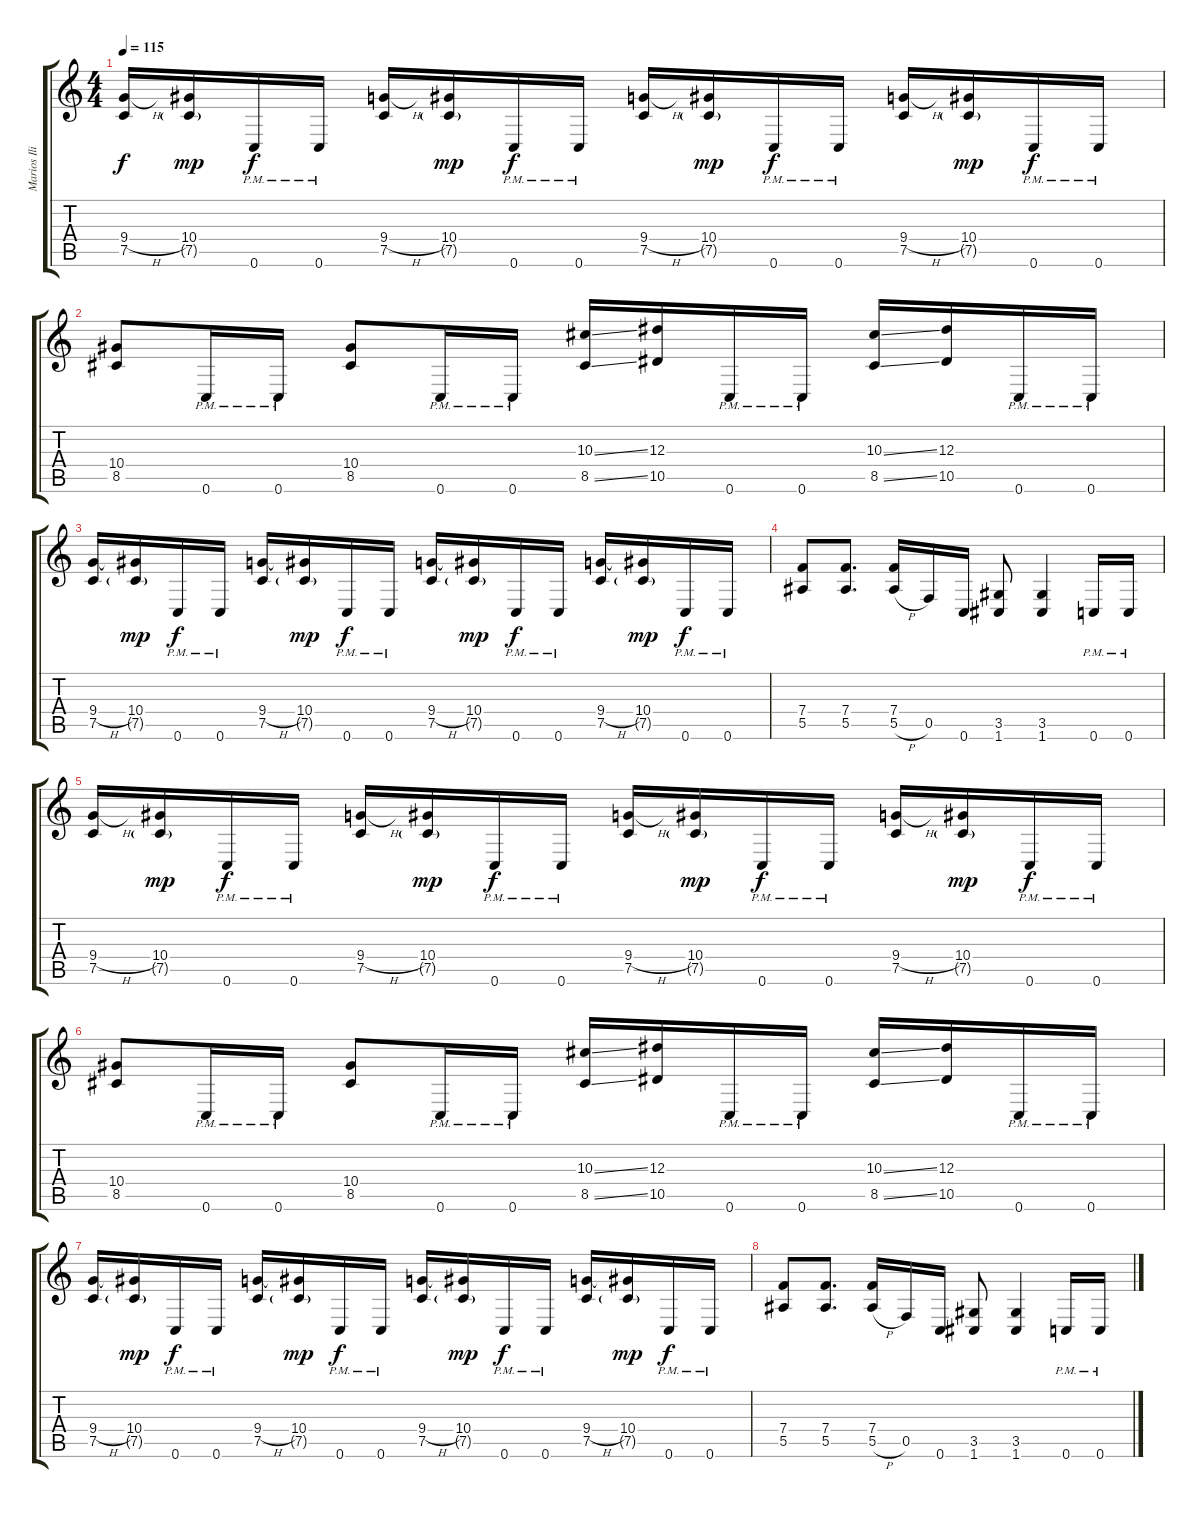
\track ("Marios Iliopoulos (Guitar Since 2000)" "Marios Ili") {instrument distortionguitar}
\staff {score tabs}
\tuning (C4 G3 Eb3 Bb2 F2 C2) {hide}
\ts (4 4)
\tempo 115
\clef g2
\ks c
(9.4{h} 7.5).16{dy f} (10.4 7.5{g}).16{dy mp} 0.6{pm}.16{dy f} 0.6{pm}.16 (9.4{h} 7.5).16 (10.4 7.5{g}).16{dy mp} 0.6{pm}.16{dy f} 0.6{pm}.16 (9.4{h} 7.5).16 (10.4 7.5{g}).16{dy mp} 0.6{pm}.16{dy f} 0.6{pm}.16 (9.4{h} 7.5).16 (10.4 7.5{g}).16{dy mp} 0.6{pm}.16{dy f} 0.6{pm}.16 |
(10.4 8.5).8 0.6{pm}.16 0.6{pm}.16 (10.4 8.5).8 0.6{pm}.16 0.6{pm}.16 (10.3{ss} 8.5{ss}).16 (12.3 10.5).16 0.6{pm}.16 0.6{pm}.16 (10.3{ss} 8.5{ss}).16 (12.3 10.5).16 0.6{pm}.16 0.6{pm}.16 |
(9.4{h} 7.5).16 (10.4 7.5{g}).16{dy mp} 0.6{pm}.16{dy f} 0.6{pm}.16 (9.4{h} 7.5).16 (10.4 7.5{g}).16{dy mp} 0.6{pm}.16{dy f} 0.6{pm}.16 (9.4{h} 7.5).16 (10.4 7.5{g}).16{dy mp} 0.6{pm}.16{dy f} 0.6{pm}.16 (9.4{h} 7.5).16 (10.4 7.5{g}).16{dy mp} 0.6{pm}.16{dy f} 0.6{pm}.16 |
(7.4 5.5).8 (7.4 5.5).8{d} (7.4 5.5{h}).16 0.5.16 0.6.16 (3.5 1.6).8 (3.5 1.6).4 0.6{pm}.16 0.6{pm}.16 |
(9.4{h} 7.5).16 (10.4 7.5{g}).16{dy mp} 0.6{pm}.16{dy f} 0.6{pm}.16 (9.4{h} 7.5).16 (10.4 7.5{g}).16{dy mp} 0.6{pm}.16{dy f} 0.6{pm}.16 (9.4{h} 7.5).16 (10.4 7.5{g}).16{dy mp} 0.6{pm}.16{dy f} 0.6{pm}.16 (9.4{h} 7.5).16 (10.4 7.5{g}).16{dy mp} 0.6{pm}.16{dy f} 0.6{pm}.16 |
(10.4 8.5).8 0.6{pm}.16 0.6{pm}.16 (10.4 8.5).8 0.6{pm}.16 0.6{pm}.16 (10.3{ss} 8.5{ss}).16 (12.3 10.5).16 0.6{pm}.16 0.6{pm}.16 (10.3{ss} 8.5{ss}).16 (12.3 10.5).16 0.6{pm}.16 0.6{pm}.16 |
(9.4{h} 7.5).16 (10.4 7.5{g}).16{dy mp} 0.6{pm}.16{dy f} 0.6{pm}.16 (9.4{h} 7.5).16 (10.4 7.5{g}).16{dy mp} 0.6{pm}.16{dy f} 0.6{pm}.16 (9.4{h} 7.5).16 (10.4 7.5{g}).16{dy mp} 0.6{pm}.16{dy f} 0.6{pm}.16 (9.4{h} 7.5).16 (10.4 7.5{g}).16{dy mp} 0.6{pm}.16{dy f} 0.6{pm}.16 |
(7.4 5.5).8 (7.4 5.5).8{d} (7.4 5.5{h}).16 0.5.16 0.6.16 (3.5 1.6).8 (3.5 1.6).4 0.6{pm}.16 0.6{pm}.16
